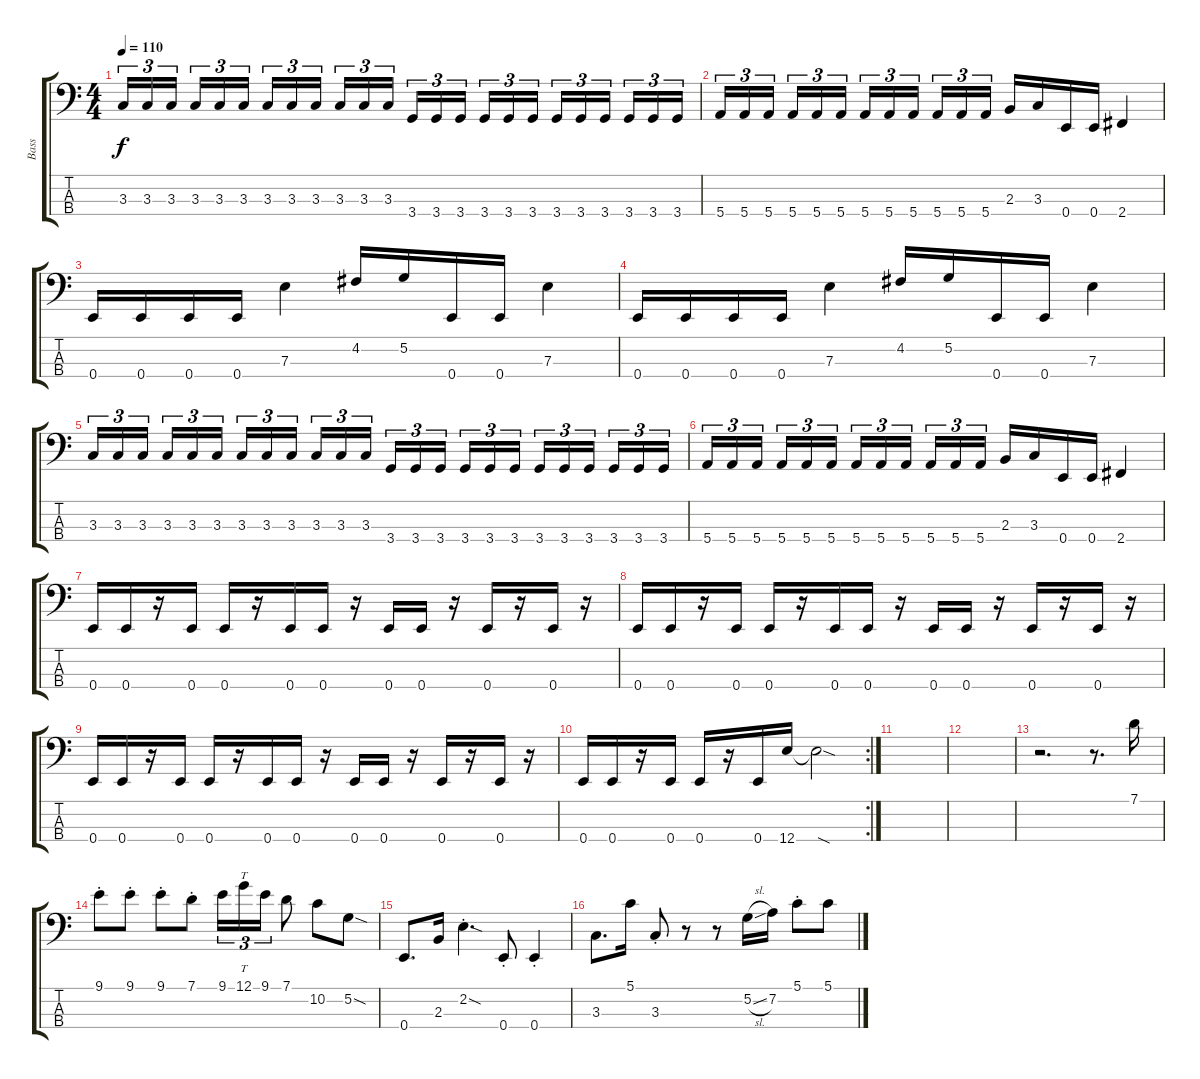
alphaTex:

\track ("Bass" "Bass") {instrument electricbassfinger}
\staff {score tabs}
\tuning (G2 D2 A1 E1) {hide}
\ts (4 4)
\tempo 110
\clef f4
\ks c
3.3.16{tu (3 2) dy f} 3.3.16{tu (3 2)} 3.3.16{tu (3 2) beam splitsecondary} 3.3.16{tu (3 2)} 3.3.16{tu (3 2)} 3.3.16{tu (3 2)} 3.3.16{tu (3 2)} 3.3.16{tu (3 2)} 3.3.16{tu (3 2) beam splitsecondary} 3.3.16{tu (3 2)} 3.3.16{tu (3 2)} 3.3.16{tu (3 2)} 3.4.16{tu (3 2)} 3.4.16{tu (3 2)} 3.4.16{tu (3 2) beam splitsecondary} 3.4.16{tu (3 2)} 3.4.16{tu (3 2)} 3.4.16{tu (3 2)} 3.4.16{tu (3 2)} 3.4.16{tu (3 2)} 3.4.16{tu (3 2) beam splitsecondary} 3.4.16{tu (3 2)} 3.4.16{tu (3 2)} 3.4.16{tu (3 2)} |
5.4.16{tu (3 2)} 5.4.16{tu (3 2)} 5.4.16{tu (3 2) beam splitsecondary} 5.4.16{tu (3 2)} 5.4.16{tu (3 2)} 5.4.16{tu (3 2)} 5.4.16{tu (3 2)} 5.4.16{tu (3 2)} 5.4.16{tu (3 2) beam splitsecondary} 5.4.16{tu (3 2)} 5.4.16{tu (3 2)} 5.4.16{tu (3 2)} 2.3.16 3.3.16 0.4.16 0.4.16 2.4.4 |
0.4.16 0.4.16 0.4.16 0.4.16 7.3.4 4.2.16 5.2.16 0.4.16 0.4.16 7.3.4 |
0.4.16 0.4.16 0.4.16 0.4.16 7.3.4 4.2.16 5.2.16 0.4.16 0.4.16 7.3.4 |
3.3.16{tu (3 2)} 3.3.16{tu (3 2)} 3.3.16{tu (3 2) beam splitsecondary} 3.3.16{tu (3 2)} 3.3.16{tu (3 2)} 3.3.16{tu (3 2)} 3.3.16{tu (3 2)} 3.3.16{tu (3 2)} 3.3.16{tu (3 2) beam splitsecondary} 3.3.16{tu (3 2)} 3.3.16{tu (3 2)} 3.3.16{tu (3 2)} 3.4.16{tu (3 2)} 3.4.16{tu (3 2)} 3.4.16{tu (3 2) beam splitsecondary} 3.4.16{tu (3 2)} 3.4.16{tu (3 2)} 3.4.16{tu (3 2)} 3.4.16{tu (3 2)} 3.4.16{tu (3 2)} 3.4.16{tu (3 2) beam splitsecondary} 3.4.16{tu (3 2)} 3.4.16{tu (3 2)} 3.4.16{tu (3 2)} |
5.4.16{tu (3 2)} 5.4.16{tu (3 2)} 5.4.16{tu (3 2) beam splitsecondary} 5.4.16{tu (3 2)} 5.4.16{tu (3 2)} 5.4.16{tu (3 2)} 5.4.16{tu (3 2)} 5.4.16{tu (3 2)} 5.4.16{tu (3 2) beam splitsecondary} 5.4.16{tu (3 2)} 5.4.16{tu (3 2)} 5.4.16{tu (3 2)} 2.3.16 3.3.16 0.4.16 0.4.16 2.4.4 |
0.4.16 0.4.16 r.16 0.4.16 0.4.16 r.16 0.4.16 0.4.16 r.16 0.4.16 0.4.16 r.16 0.4.16 r.16 0.4.16 r.16 |
0.4.16 0.4.16 r.16 0.4.16 0.4.16 r.16 0.4.16 0.4.16 r.16 0.4.16 0.4.16 r.16 0.4.16 r.16 0.4.16 r.16 |
0.4.16 0.4.16 r.16 0.4.16 0.4.16 r.16 0.4.16 0.4.16 r.16 0.4.16 0.4.16 r.16 0.4.16 r.16 0.4.16 r.16 |
\rc 2
0.4.16 0.4.16 r.16 0.4.16 0.4.16 r.16 0.4.16 12.4.16 12.4{sod t}.2 |
|
|
r.2{d} r.8{d} 7.1.16 |
9.1{st}.8 9.1{st}.8 9.1{st}.8 7.1{st}.8 9.1.16{tu (3 2)} 12.1.16{tt tu (3 2)} 9.1.16{tu (3 2)} 7.1.8 10.2.8 5.2{sod}.8 |
0.4.8{d} 2.3.16 2.2{sod st}.4{d} 0.4{st}.8 0.4{st}.4 |
3.3.8{d} 5.1.16 3.3{st}.8 r.8 r.8 5.2{sl}.16 7.2.16 5.1{st}.8 5.1.8
